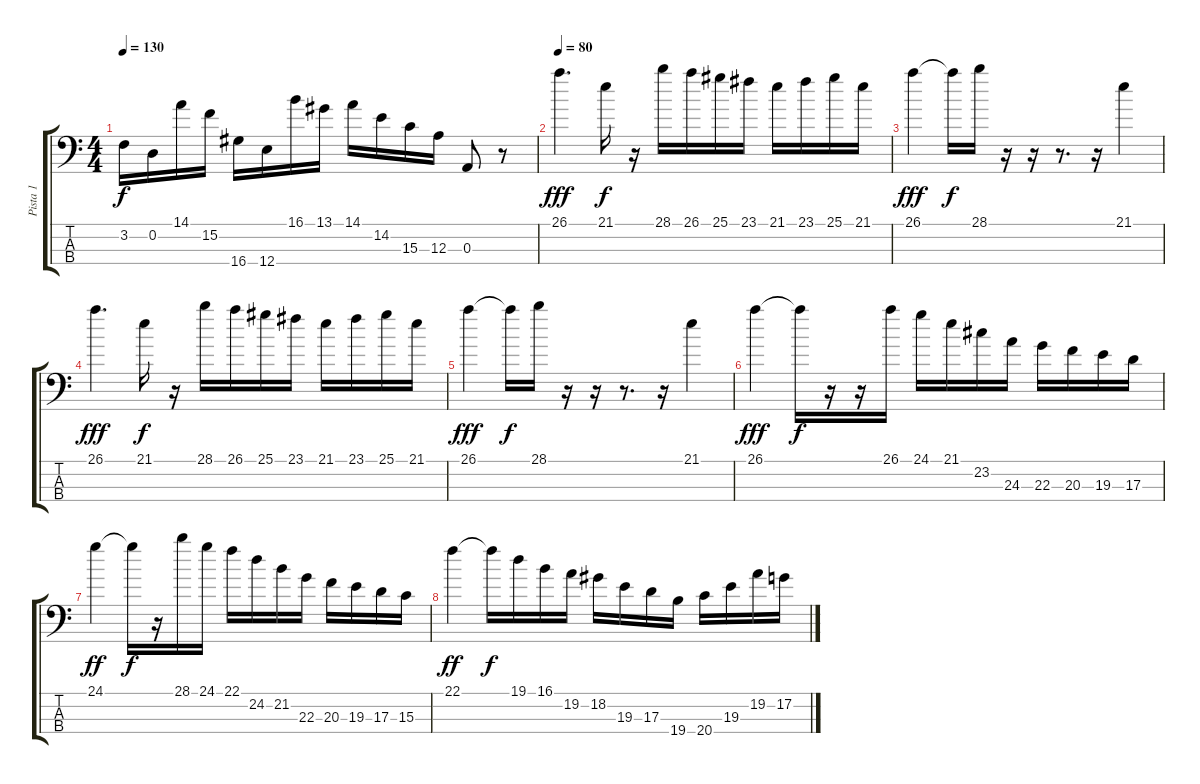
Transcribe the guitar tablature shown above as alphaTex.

\track ("Pista 1" "Pista 1") {instrument electricbassfinger}
\staff {score tabs}
\tuning (G2 D2 A1 E1) {hide}
\ts (4 4)
\tempo 130
\clef f4
\ks c
3.2.16{dy f} 0.2.16 14.1.16 15.2.16 16.4.16 12.4.16 16.1.16 13.1.16 14.1.16 14.2.16 15.3.16 12.3.16 0.3.8 r.8 |
\tempo 80
26.1.4{d dy fff} 21.1.16{dy f} r.16 28.1.16 26.1.16 25.1.16 23.1.16 21.1.16 23.1.16 25.1.16 21.1.16 |
26.1.4{dy fff} 26.1{t}.16{dy f} 28.1.16 r.16 r.16 r.8{d} r.16 21.1.4 |
26.1.4{d dy fff} 21.1.16{dy f} r.16 28.1.16 26.1.16 25.1.16 23.1.16 21.1.16 23.1.16 25.1.16 21.1.16 |
26.1.4{dy fff} 26.1{t}.16{dy f} 28.1.16 r.16 r.16 r.8{d} r.16 21.1.4 |
26.1.4{dy fff} 26.1{t}.16{dy f} r.16 r.16 26.1.16 24.1.16 21.1.16 23.2.16 24.3.16 22.3.16 20.3.16 19.3.16 17.3.16 |
24.1.4{dy ff} 24.1{t}.16{dy f} r.16 28.1.16 24.1.16 22.1.16 24.2.16 21.2.16 22.3.16 20.3.16 19.3.16 17.3.16 15.3.16 |
22.1.4{dy ff} 22.1{t}.16{dy f} 19.1.16 16.1.16 19.2.16 18.2.16 19.3.16 17.3.16 19.4.16 20.4.16 19.3.16 19.2.16 17.2.16
